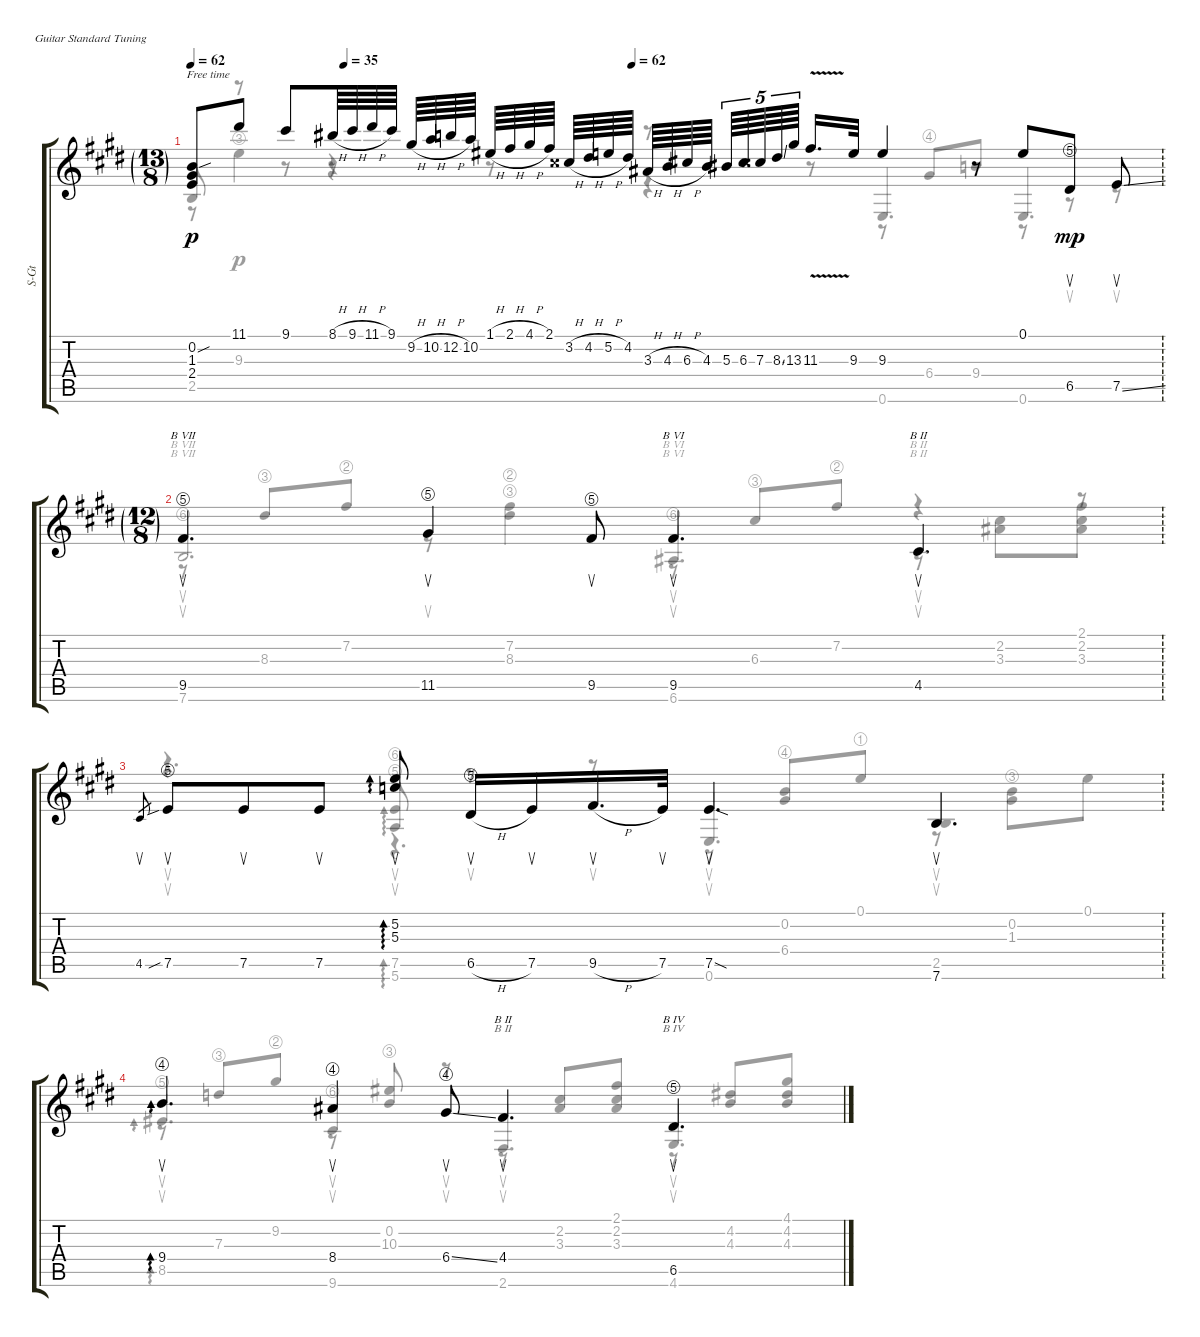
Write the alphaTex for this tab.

\defaultSystemsLayout 4
\bracketExtendMode groupsimilarinstruments
\track ("Steel Guitar" "S-Gt") {instrument acousticguitarsteel}
\staff {score tabs}
\tuning (E4 B3 G3 D3 A2 E2)
\voice
\ts (13 8)
\ft
\tempo 62
\tempo (35 0.1575)
\tempo (35 0.2375 hide)
\tempo (36 0.45 hide)
\tempo (62 0.453846)
\clef g2
\ks e
(0.2{sou acc forcenatural} 1.3{acc #} 2.4{acc forcenatural}).8{dy p beam Up} 11.1{acc #}.8{beam Up} 9.1{acc #}.8{beam Up} 8.1{h acc #}.64{beam Up} 9.1{h acc #}.64{beam Up} 11.1{h acc #}.64{beam Up} 9.1{acc #}.64{beam Up beam split} 9.2{h acc #}.64{beam Up} 10.2{h acc forcenatural}.64{beam Up} 12.2{h acc forcenatural}.64{beam Up} 10.2{acc forcenatural}.64{beam Up beam split} 1.1{h acc #}.64{beam Up} 2.1{h acc #}.64{beam Up} 4.1{h acc #}.64{beam Up} 2.1{acc #}.64{beam Up beam split} 3.2{h acc x}.64{beam Up} 4.2{h acc #}.64{beam Up} 5.2{h acc forcenatural}.64{beam Up} 4.2{acc #}.64{beam Up beam split} 3.3{h acc #}.64{beam Up} 4.3{h acc forcenatural}.64{beam Up} 6.3{h acc #}.64{beam Up} 4.3{acc forcenatural}.64{beam Up beam split} 5.3{acc #}.64{tu (5 4) beam Up beam merge} 6.3{acc #}.64{tu (5 4) beam Up beam merge} 7.3{acc x}.64{tu (5 4) beam Up beam merge} 8.3{ss acc #}.64{tu (5 4) beam Up beam merge} 13.3{acc #}.64{tu (5 4) beam Up beam split} 11.3{v acc #}.16{d beam Up} 9.3{acc forcenatural}.32{beam Up} 9.3{acc forcenatural}.4{beam Up} r.8{beam Up} 0.1{acc forcenatural}.8{beam Up} 6.5{string acc #}.8{su dy mp beam Up} 7.5{ss acc forcenatural}.8{su beam Up} |
\ts (12 8)
\ft
9.5{string acc #}.4{d su barre (7 full) beam Up} 11.5{string acc #}.4{su beam Up} 9.5{string acc #}.8{su beam Up} 9.5{acc #}.4{d su barre (6 full) beam Up} 4.5{acc #}.4{d su barre (2 full) beam Up} |
\ft
4.5{acc #}.8{su gr beam Up} 7.5{string sib acc forcenatural}.8{su beam Up} 7.5{acc forcenatural}.8{su beam Up} 7.5{acc forcenatural}.8{su beam Up} (5.3{acc forcenatural} 5.2{acc forcenatural}).8{su ad 0 beam Up beam split} 6.5{string h acc #}.16{su beam Up} 7.5{acc forcenatural}.16{su beam Up} 9.5{h acc #}.16{d su beam Up} 7.5{acc forcenatural}.32{su beam Up} 7.5{sod acc forcenatural}.4{d su beam Up} 7.6{acc forcenatural}.4{d su beam Up} |
\ft
9.4{string acc forcenatural}.4{d su ad 0 beam Up} 8.4{string acc #}.4{su beam Up} 6.4{string ss acc #}.8{su beam Up} 4.4{acc #}.4{d su barre (2 full) beam Up} 6.5{string acc #}.4{d su barre (4 full) beam Up}
\voice
\clef g2
\ottava regular
\simile none
\ks e
2.5{acc forcenatural}.8{dy p beam Up} r.8{beam Up} r.8{beam Up} r.8{beam Up} r.8{beam Down} r.8{beam Down} r.8{beam Up} 0.6{acc forcenatural}.4{d beam Up} 0.6{acc forcenatural}.4{d beam Up} |
7.6{string acc forcenatural}.2{d su barre (7 full) beam Up} 6.6{string acc #}.4{d su barre (6 full) beam Up} r.4{su barre (2 full) beam Down} r.8{beam Down} |
r.4{d su beam Down} (5.6{string acc forcenatural} 7.5{string acc forcenatural}).8{su ad 0 beam Up} r.8{su beam Up} r.8{su beam Up} 0.6{acc forcenatural}.4{d su beam Up} 2.5{acc forcenatural}.4{d su beam Up} |
8.5{string acc #}.4{d su ad 0 beam Up} 9.6{string acc #}.4{su beam Up} r.8{su beam Up} 2.6{acc #}.4{d su barre (2 full) beam Up} 4.6{acc #}.4{d su barre (4 full) beam Up}
\voice
\clef g2
\ottava regular
\simile none
\ks e
r.8{dy p beam Up} 9.3{string acc forcenatural}.4{beam Down} r.4{beam Down} r.4{beam Down} r.8{beam Up} 6.4{string acc #}.8{beam Up beam merge} 9.4{acc forcenatural}.8{beam Up beam split} r.8{beam Up} r.8{su beam Up} r.8{su beam Up} |
r.8{su barre (7 full) beam Up} 8.3{string acc #}.8{beam Down} 7.2{string acc #}.8{beam Down} r.8{su beam Down} (7.2{string acc #} 8.3{string acc #}).4{beam Down} r.8{su barre (6 full) beam Up} 6.3{string acc #}.8{beam Down} 7.2{string acc #}.8{beam Down} r.8{su barre (2 full) beam Down} (3.3{acc #} 2.2{acc #}).8{beam Down} (3.3{acc #} 2.2{acc #} 2.1{acc #}).8{beam Down} |
r.4{d su beam Down} r.4{d su ad 0 beam Up} r.8{su beam Up} (6.4{string acc #} 0.2{acc forcenatural}).8{beam Down} 0.1{string acc forcenatural}.8{beam Down} r.8{su beam Down} (1.3{string acc #} 0.2{acc forcenatural}).8{beam Down} 0.1{acc forcenatural}.8{beam Down} |
r.8{su ad 0 beam Up} 7.3{string acc forcenatural}.8{beam Down} 9.2{string acc #}.8{beam Down} r.8{su beam Up} (0.2{acc forcenatural} 10.3{string acc #}).8{beam Up} r.8{su beam Down} r.8{su barre (2 full) beam Up} (3.3{acc #} 2.2{acc #}).8{beam Down} (3.3{acc #} 2.2{acc #} 2.1{acc #}).8{beam Down} r.8{su barre (4 full) beam Up} (4.3{acc forcenatural} 4.2{acc #}).8{beam Down} (4.3{acc forcenatural} 4.2{acc #} 4.1{acc #}).8{beam Down}
